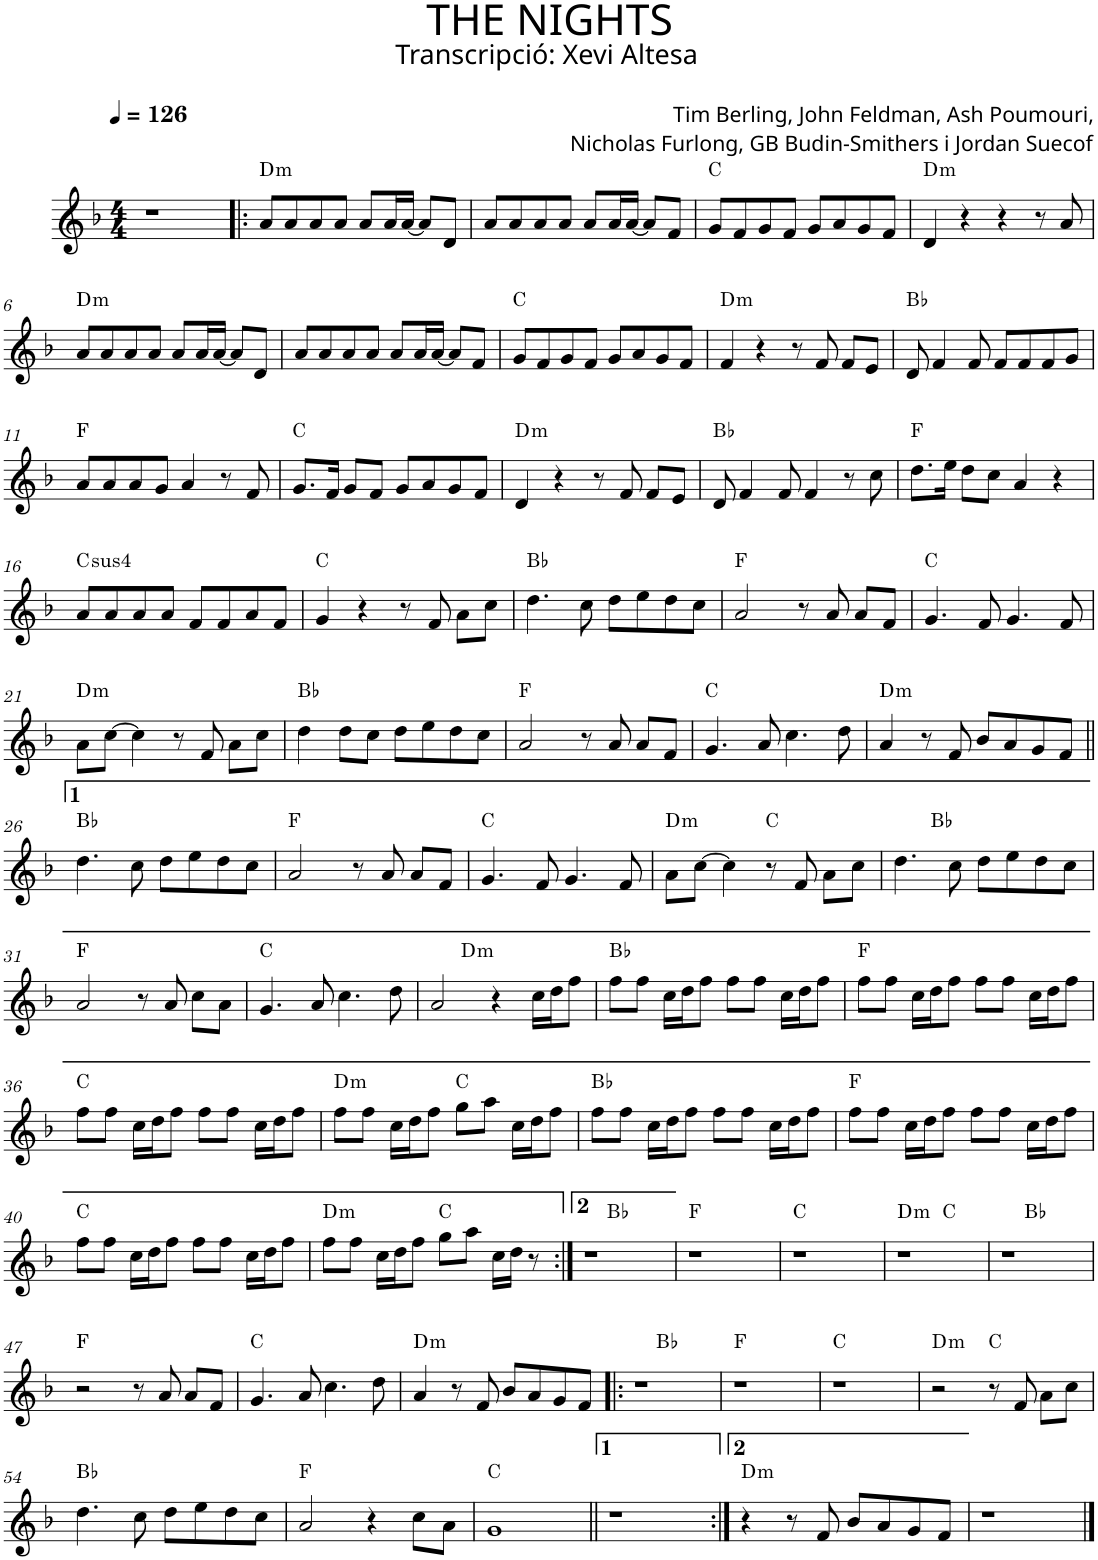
**kern	**harte
*part1	*part1
*staff1	*
*I"P1	*
*clefG2	*
*k[b-]	*
*d:	*
*M4/4	*
*MM126	*
=1	=1
1r	.
=2!|:	=2!|:
!	!LO:H:kt=m
8a/L	D:min
8a/	.
8a/	.
8a/J	.
8a/L	.
16a/L	.
[<16a/JJ	.
8a/L]	.
8d/J	.
=3	=3
8a/L	.
8a/	.
8a/	.
8a/J	.
8a/L	.
16a/L	.
[<16a/JJ	.
8a/L]	.
8f/J	.
=4	=4
8g/L	C:maj
8f/	.
8g/	.
8f/J	.
8g/L	.
8a/	.
8g/	.
8f/J	.
=5	=5
!	!LO:H:kt=m
4d/	D:min
4r	.
4r	.
8r	.
8a/	.
!!LO:LB:g=z
=6	=6
!	!LO:H:kt=m
8a/L	D:min
8a/	.
8a/	.
8a/J	.
8a/L	.
16a/L	.
[<16a/JJ	.
8a/L]	.
8d/J	.
=7	=7
8a/L	.
8a/	.
8a/	.
8a/J	.
8a/L	.
16a/L	.
[<16a/JJ	.
8a/L]	.
8f/J	.
=8	=8
8g/L	C:maj
8f/	.
8g/	.
8f/J	.
8g/L	.
8a/	.
8g/	.
8f/J	.
=9	=9
!	!LO:H:kt=m
4f/	D:min
4r	.
8r	.
8f/	.
8f/L	.
8e/J	.
=10	=10
8d/	Bb:maj
4f/	.
8f/	.
8f/L	.
8f/	.
8f/	.
8g/J	.
!!LO:LB:g=z
=11	=11
8a/L	F:maj
8a/	.
8a/	.
8g/J	.
4a/	.
8r	.
8f/	.
=12	=12
8.g/L	C:maj
16f/Jk	.
8g/L	.
8f/J	.
8g/L	.
8a/	.
8g/	.
8f/J	.
=13	=13
!	!LO:H:kt=m
4d/	D:min
4r	.
8r	.
8f/	.
8f/L	.
8e/J	.
=14	=14
8d/	Bb:maj
4f/	.
8f/	.
4f/	.
8r	.
8cc\	.
=15	=15
8.dd\L	F:maj
16ee\Jk	.
8dd\L	.
8cc\J	.
4a/	.
4r	.
!!LO:LB:g=z
=16	=16
!	!LO:H:kt=4
8a/L	C:sus4
8a/	.
8a/	.
8a/J	.
8f/L	.
8f/	.
8a/	.
8f/J	.
=17	=17
4g/	C:maj
4r	.
8r	.
8f/	.
8a\L	.
8cc\J	.
=18	=18
4.dd\	Bb:maj
8cc\	.
8dd\L	.
8ee\	.
8dd\	.
8cc\J	.
=19	=19
2a/	F:maj
8r	.
8a/	.
8a/L	.
8f/J	.
=20	=20
4.g/	C:maj
8f/	.
4.g/	.
8f/	.
!!LO:LB:g=z
=21	=21
!	!LO:H:kt=m
8a\L	D:min
[>8cc\J	.
4cc\]	.
8r	.
8f/	.
8a\L	.
8cc\J	.
=22	=22
4dd\	Bb:maj
8dd\L	.
8cc\J	.
8dd\L	.
8ee\	.
8dd\	.
8cc\J	.
=23	=23
2a/	F:maj
8r	.
8a/	.
8a/L	.
8f/J	.
=24	=24
4.g/	C:maj
8a/	.
4.cc\	.
8dd\	.
=25	=25
!	!LO:H:kt=m
4a/	D:min
8r	.
8f/	.
8b-/L	.
8a/	.
8g/	.
8f/J	.
!!LO:LB:g=z
=26||	=26||
4.dd\	Bb:maj
8cc\	.
8dd\L	.
8ee\	.
8dd\	.
8cc\J	.
=27	=27
2a/	F:maj
8r	.
8a/	.
8a/L	.
8f/J	.
=28	=28
4.g/	C:maj
8f/	.
4.g/	.
8f/	.
=29	=29
!	!LO:H:kt=m
8a\L	D:min
[>8cc\J	.
4cc\]	.
8r	C:maj
8f/	.
8a\L	.
8cc\J	.
=30	=30
*^	*
4.dd\	4ryy	.
.	2.ryy	Bb:maj
8cc\	.	.
8dd\L	.	.
8ee\	.	.
8dd\	.	.
8cc\J	.	.
*v	*v	*
!!LO:LB:g=z
=31	=31
2a/	F:maj
8r	.
8a/	.
8cc\L	.
8a\J	.
=32	=32
4.g/	C:maj
8a/	.
4.cc\	.
8dd\	.
=33	=33
*^	*
2a/	4ryy	.
!	!	!LO:H:kt=m
.	2.ryy	D:min
4r	.	.
16cc\LL	.	.
16dd\J	.	.
8ff\J	.	.
*v	*v	*
=34	=34
8ff\L	Bb:maj
8ff\J	.
16cc\LL	.
16dd\J	.
8ff\J	.
8ff\L	.
8ff\J	.
16cc\LL	.
16dd\J	.
8ff\J	.
=35	=35
8ff\L	F:maj
8ff\J	.
16cc\LL	.
16dd\J	.
8ff\J	.
8ff\L	.
8ff\J	.
16cc\LL	.
16dd\J	.
8ff\J	.
!!LO:LB:g=z
=36	=36
8ff\L	C:maj
8ff\J	.
16cc\LL	.
16dd\J	.
8ff\J	.
8ff\L	.
8ff\J	.
16cc\LL	.
16dd\J	.
8ff\J	.
=37	=37
!	!LO:H:kt=m
8ff\L	D:min
8ff\J	.
16cc\LL	.
16dd\J	.
8ff\J	.
8gg\L	C:maj
8aa\J	.
16cc\LL	.
16dd\J	.
8ff\J	.
=38	=38
8ff\L	Bb:maj
8ff\J	.
16cc\LL	.
16dd\J	.
8ff\J	.
8ff\L	.
8ff\J	.
16cc\LL	.
16dd\J	.
8ff\J	.
=39	=39
8ff\L	F:maj
8ff\J	.
16cc\LL	.
16dd\J	.
8ff\J	.
8ff\L	.
8ff\J	.
16cc\LL	.
16dd\J	.
8ff\J	.
!!LO:LB:g=z
=40	=40
8ff\L	C:maj
8ff\J	.
16cc\LL	.
16dd\J	.
8ff\J	.
8ff\L	.
8ff\J	.
16cc\LL	.
16dd\J	.
8ff\J	.
=41	=41
!	!LO:H:kt=m
8ff\L	D:min
8ff\J	.
16cc\LL	.
16dd\J	.
8ff\J	.
8gg\L	C:maj
8aa\J	.
16cc\LL	.
16dd\JJ	.
8r	.
=42:|!	=42:|!
*^	*
1r	4ryy	.
.	2.ryy	Bb:maj
*v	*v	*
=43	=43
1r	F:maj
=44	=44
1r	C:maj
=45	=45
!	!LO:H:kt=m
*^	*
1r	2ryy	D:min
.	2ryy	C:maj
=46	=46	=46
1r	4ryy	.
.	2.ryy	Bb:maj
*v	*v	*
!!LO:LB:g=z
=47	=47
2r	F:maj
8r	.
8a/	.
8a/L	.
8f/J	.
=48	=48
4.g/	C:maj
8a/	.
4.cc\	.
8dd\	.
=49	=49
!	!LO:H:kt=m
4a/	D:min
8r	.
8f/	.
8b-/L	.
8a/	.
8g/	.
8f/J	.
=50!|:	=50!|:
*^	*
1r	4ryy	.
.	2.ryy	Bb:maj
*v	*v	*
=51	=51
1r	F:maj
=52	=52
1r	C:maj
=53	=53
!	!LO:H:kt=m
2r	D:min
8r	C:maj
8f/	.
8a\L	.
8cc\J	.
!!LO:LB:g=z
=54	=54
4.dd\	Bb:maj
8cc\	.
8dd\L	.
8ee\	.
8dd\	.
8cc\J	.
=55	=55
2a/	F:maj
4r	.
8cc\L	.
8a\J	.
=56	=56
1g	C:maj
=57||	=57||
1r	.
=58:|!	=58:|!
!	!LO:H:kt=m
4r	D:min
8r	.
8f/	.
8b-/L	.
8a/	.
8g/	.
8f/J	.
=59	=59
1r	.
==	==
*-	*-
